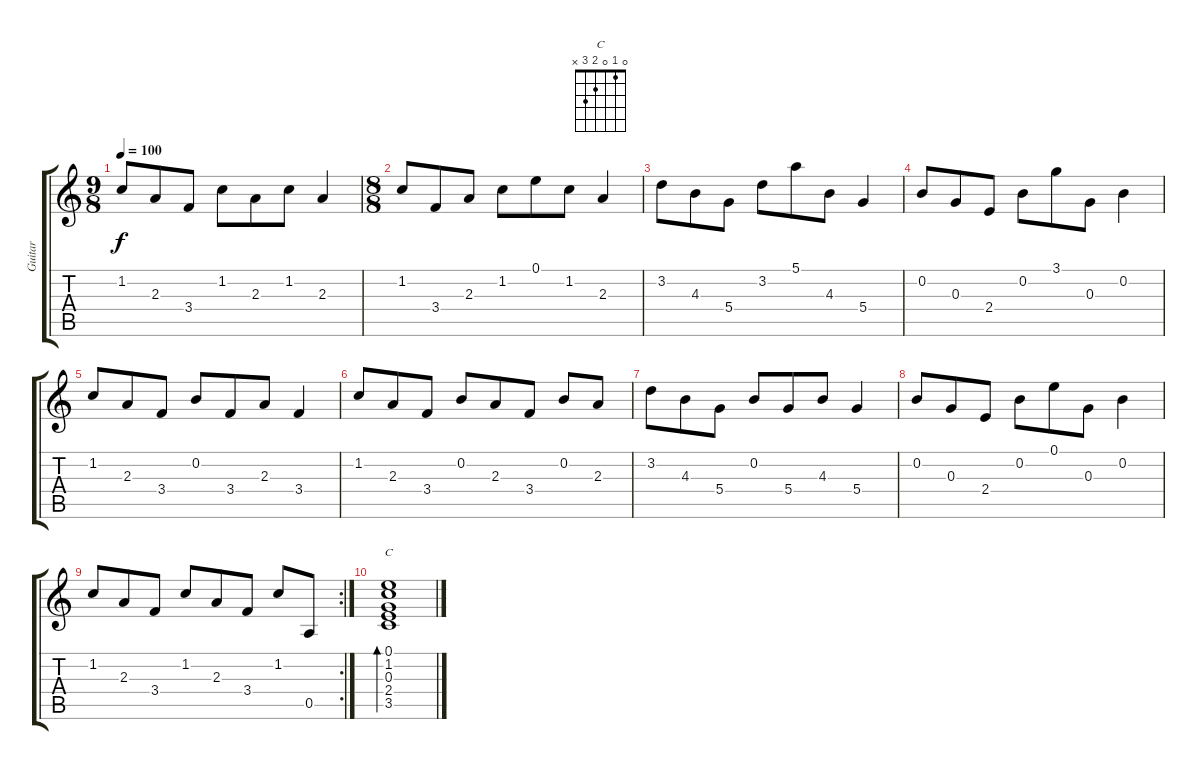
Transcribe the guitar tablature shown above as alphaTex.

\track ("Guitar" "Guitar") {instrument acousticguitarsteel}
\staff {score tabs}
\tuning (E4 B3 G3 D3 A2 E2) {hide}
\chord ("C" 0 1 0 2 3 x)
\ts (9 8)
\tempo 100
\clef g2
\ks c
1.2.8{dy f} 2.3.8 3.4.8 1.2.8 2.3.8 1.2.8 2.3.4 |
\ts (8 8)
1.2.8 3.4.8 2.3.8 1.2.8 0.1.8 1.2.8 2.3.4 |
3.2.8 4.3.8 5.4.8 3.2.8 5.1.8 4.3.8 5.4.4 |
0.2.8 0.3.8 2.4.8 0.2.8 3.1.8 0.3.8 0.2.4 |
1.2.8 2.3.8 3.4.8 0.2.8 3.4.8 2.3.8 3.4.4 |
1.2.8 2.3.8 3.4.8 0.2.8 2.3.8 3.4.8 0.2.8 2.3.8 |
3.2.8 4.3.8 5.4.8 0.2.8 5.4.8 4.3.8 5.4.4 |
0.2.8 0.3.8 2.4.8 0.2.8 0.1.8 0.3.8 0.2.4 |
\rc 2
1.2.8 2.3.8 3.4.8 1.2.8 2.3.8 3.4.8 1.2.8 0.5.8 |
(0.1 1.2 0.3 2.4 3.5).1{bd 480 ch "C"}
